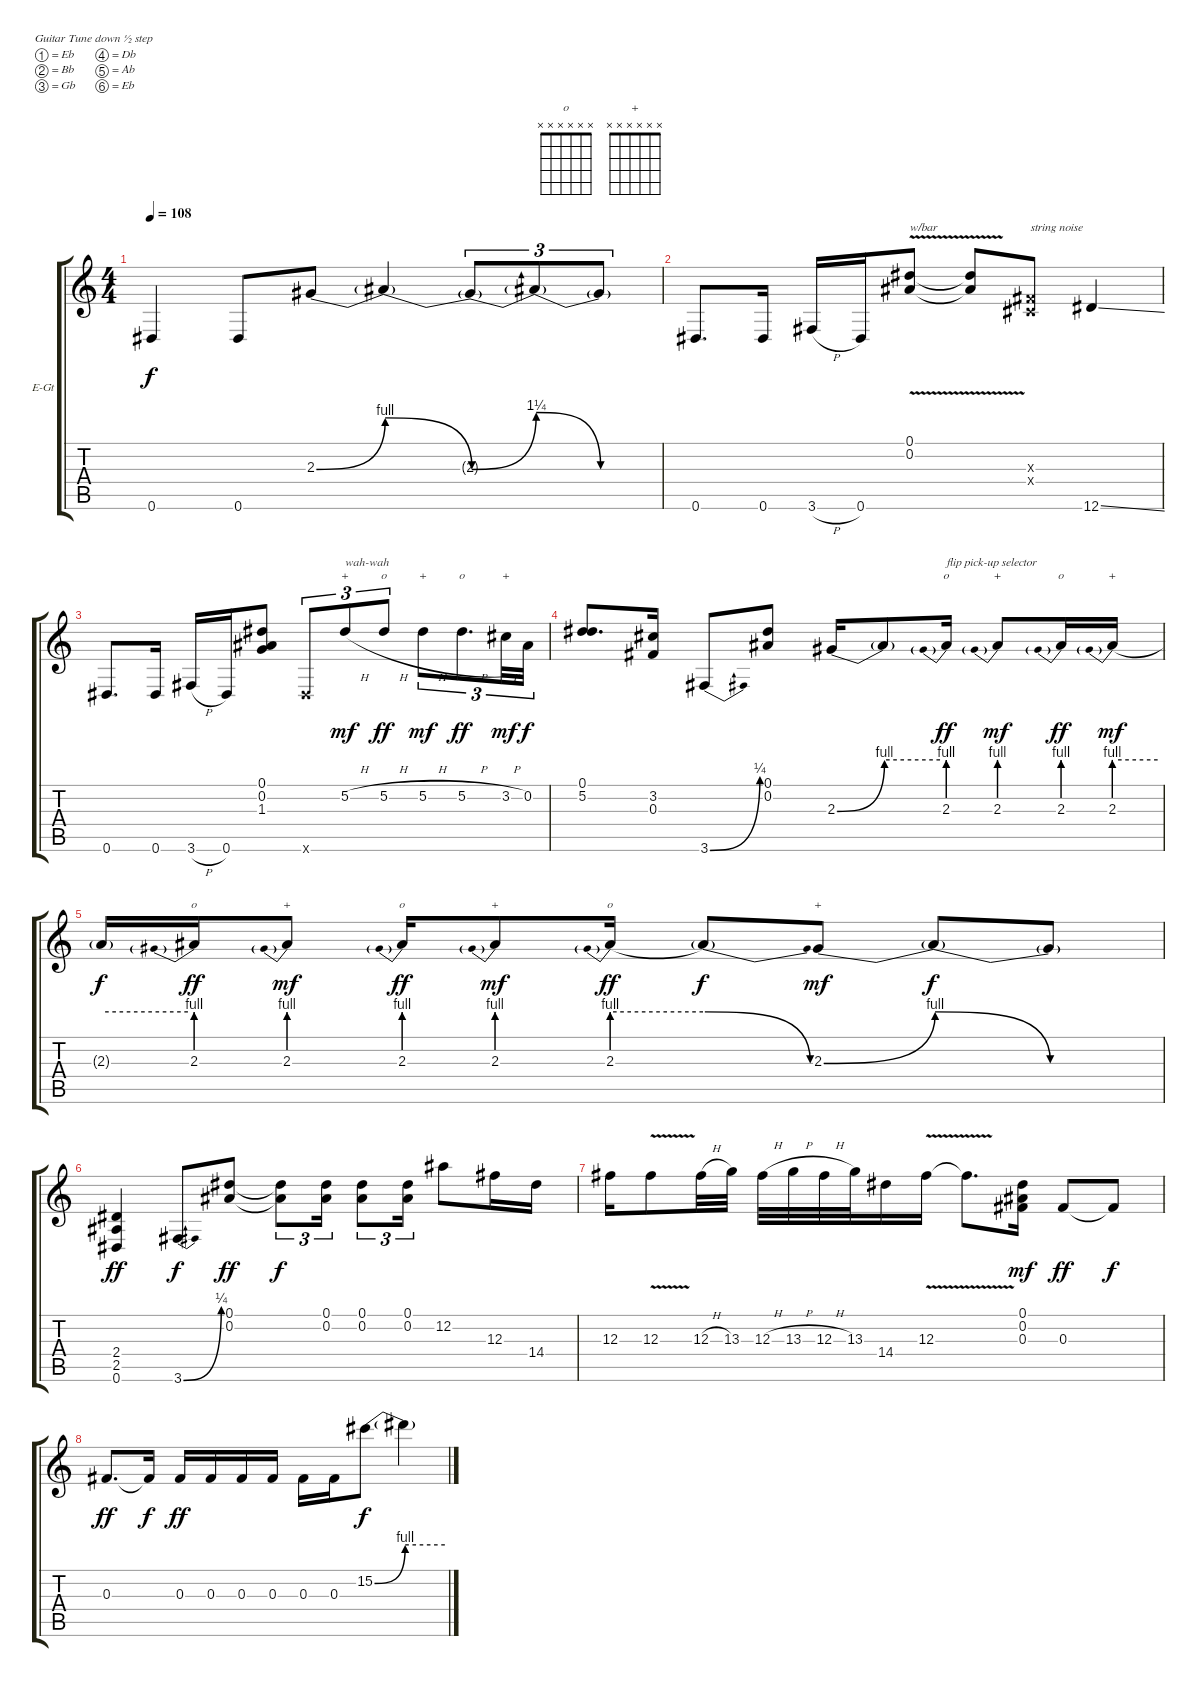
\bracketExtendMode groupsimilarinstruments
\firstSystemTrackNameOrientation horizontal
\otherSystemsTrackNameOrientation horizontal
\track ("Guitar (Jimi Hendrix)" "E-Gt") {instrument overdrivenguitar}
\staff {score tabs}
\tuning (Eb4 Bb3 Gb3 Db3 Ab2 Eb2)
\chord ("o" x x x x x x)
\chord ("+" x x x x x x)
\ts (4 4)
\tempo 108
\clef g2
\ks c
0.6.4{dy f} 0.6.8 2.3{be (bend 0 0 60 4)}.8 2.3{be (release 0 4 60 0) t}.4 2.3{be (bend 0 0 60 5) t}.8{tu (3 2)} 2.3{be (release 0 5 60 0) t}.8{tu (3 2)} 2.3{be (hold 0 0 60 0) t}.8{tu (3 2)} |
0.6.8{d} 0.6.16 3.6{h}.16 0.6.16 (0.1{v} 0.2{v}).8{txt "w/bar"} (0.1{v t} 0.2{v t}).8 (0.3{x} 0.4{x}).8{txt "string noise"} 12.6{ss}.4 |
0.6.8{d} 0.6.16 3.6{h}.16 0.6.16 (0.1 0.2 1.3).8 0.6{x}.8{tu (3 2)} 5.2{h}.8{tu (3 2) ch "+" txt "wah-wah" dy mf} 5.2{h}.8{tu (3 2) ch "o" dy ff} 5.2{h}.8{tu (3 2) ch "+" dy mf} 5.2{h}.8{d tu (3 2) ch "o" dy ff} 3.2{h}.32{tu (3 2) ch "+" dy mf} 0.2.32{tu (3 2) dy f} |
(0.1 5.2).8{d} (3.2 0.3).16 3.6{be (bend 0 0 60 1)}.8 (0.1 0.2).8 2.3{be (bend 0 0 60 4)}.16 2.3{be (hold 0 4 60 4) t}.8 2.3{be (prebend 0 4 60 4)}.16{ch "o" txt "flip pick-up selector" dy ff} 2.3{be (prebend 0 4 60 4)}.8{ch "+" dy mf} 2.3{be (prebend 0 4 60 4)}.16{ch "o" dy ff} 2.3{be (prebend 0 4 60 4)}.16{ch "+" dy mf} |
2.3{be (hold 0 4 60 4) t}.16{dy f} 2.3{be (prebend 0 4 60 4)}.16{ch "o" dy ff} 2.3{be (prebend 0 4 60 4)}.8{ch "+" dy mf} 2.3{be (prebend 0 4 60 4)}.16{ch "o" dy ff} 2.3{be (prebend 0 4 60 4)}.8{ch "+" dy mf} 2.3{be (prebend 0 4 60 4)}.16{ch "o" dy ff} 2.3{be (release 0 4 60 0) t}.8{dy f} 2.3{be (bend 0 0 60 4)}.8{ch "+" dy mf} 2.3{be (release 0 4 60 0) t}.8{dy f} 2.3{be (hold 0 0 60 0) t}.8 |
(2.4 2.5 0.6).4{dy ff} 3.6{be (bend 0 0 60 1)}.8{dy f} (0.1 0.2).8{dy ff} (0.1{t} 0.2{t}).8{tu (3 2) dy f} (0.1 0.2).16{tu (3 2)} (0.1 0.2).8{tu (3 2)} (0.1 0.2).16{tu (3 2)} 12.2.8 12.3.16 14.4.16 |
12.3.16 12.3{v}.8 12.3{h}.32 13.3.32 12.3{h}.32 13.3{h}.32 12.3{h}.32 13.3.32 14.4.16 12.3{v}.16 12.3{v t}.8{d} (0.1 0.2 0.3).16{dy mf} 0.3.8{dy ff} 0.3{t}.8{dy f} |
0.3.8{d dy ff} 0.3{t}.16{dy f} 0.3.16{dy ff} 0.3.16 0.3.16 0.3.16 0.3.16 0.3.16 15.2{be (bend 0 0 60 4)}.8{dy f} 15.2{be (hold 0 4 60 4) t}.4
